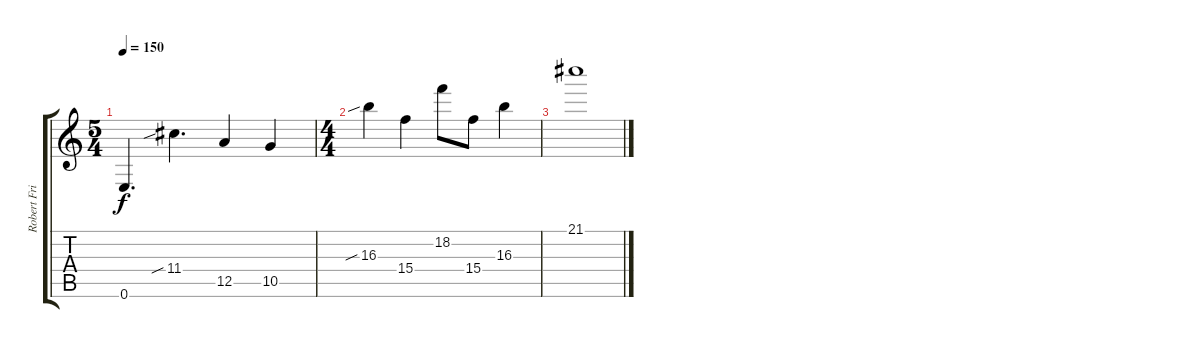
\track ("Robert Fripp" "Robert Fri") {instrument electricguitarclean}
\staff {score tabs}
\tuning (E4 B3 G3 D3 A2 E2) {hide}
\ts (5 4)
\tempo 150
\clef g2
\ks c
0.6.4{d dy f} 11.4{sib}.4{d} 12.5.4 10.5.4 |
\ts (4 4)
16.3{sib}.4 15.4.4 18.2.8 15.4.8 16.3.4 |
21.1.1
